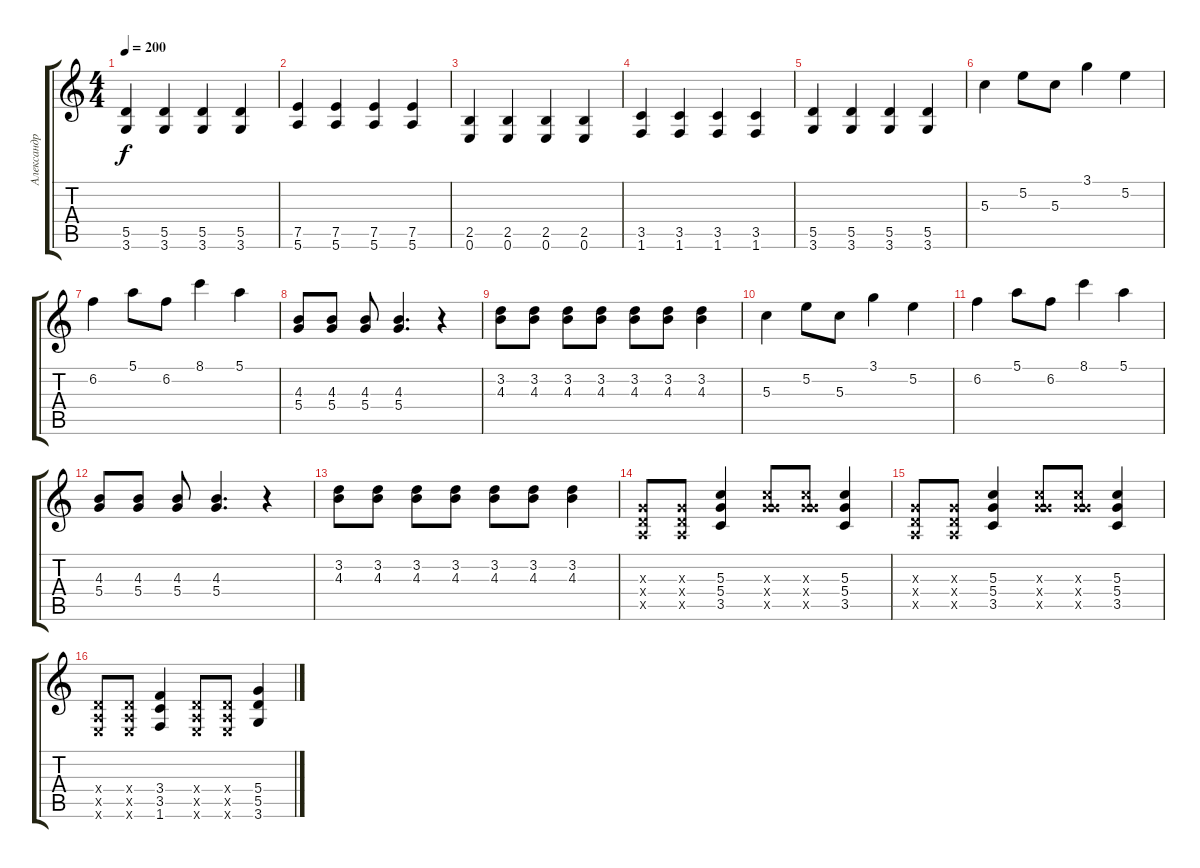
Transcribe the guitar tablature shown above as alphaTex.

\track ("Александр Голанд" "Александр ") {instrument distortionguitar}
\staff {score tabs}
\tuning (E4 B3 G3 D3 A2 E2) {hide}
\ts (4 4)
\tempo 200
\clef g2
\ks c
(5.5 3.6).4{dy f} (5.5 3.6).4 (5.5 3.6).4 (5.5 3.6).4 |
(7.5 5.6).4 (7.5 5.6).4 (7.5 5.6).4 (7.5 5.6).4 |
(2.5 0.6).4 (2.5 0.6).4 (2.5 0.6).4 (2.5 0.6).4 |
(3.5 1.6).4 (3.5 1.6).4 (3.5 1.6).4 (3.5 1.6).4 |
(5.5 3.6).4 (5.5 3.6).4 (5.5 3.6).4 (5.5 3.6).4 |
5.3.4 5.2.8 5.3.8 3.1.4 5.2.4 |
6.2.4 5.1.8 6.2.8 8.1.4 5.1.4 |
(4.3 5.4).8 (4.3 5.4).8 (4.3 5.4).8 (4.3 5.4).4{d} r.4 |
(3.2 4.3).8 (3.2 4.3).8 (3.2 4.3).8 (3.2 4.3).8 (3.2 4.3).8 (3.2 4.3).8 (3.2 4.3).4 |
5.3.4 5.2.8 5.3.8 3.1.4 5.2.4 |
6.2.4 5.1.8 6.2.8 8.1.4 5.1.4 |
(4.3 5.4).8 (4.3 5.4).8 (4.3 5.4).8 (4.3 5.4).4{d} r.4 |
(3.2 4.3).8 (3.2 4.3).8 (3.2 4.3).8 (3.2 4.3).8 (3.2 4.3).8 (3.2 4.3).8 (3.2 4.3).4 |
(0.3{x} 0.4{x} 0.5{x}).8 (0.3{x} 0.4{x} 0.5{x}).8 (5.3 5.4 3.5).4 (0.3{x} 10.4{x} 10.5{x}).8 (0.3{x} 10.4{x} 10.5{x}).8 (5.3 5.4 3.5).4 |
(0.3{x} 0.4{x} 0.5{x}).8 (0.3{x} 0.4{x} 0.5{x}).8 (5.3 5.4 3.5).4 (0.3{x} 10.4{x} 10.5{x}).8 (0.3{x} 10.4{x} 10.5{x}).8 (5.3 5.4 3.5).4 |
(0.4{x} 0.5{x} 0.6{x}).8 (0.4{x} 0.5{x} 0.6{x}).8 (3.4 3.5 1.6).4 (0.4{x} 0.5{x} 0.6{x}).8 (0.4{x} 0.5{x} 0.6{x}).8 (5.4 5.5 3.6).4
